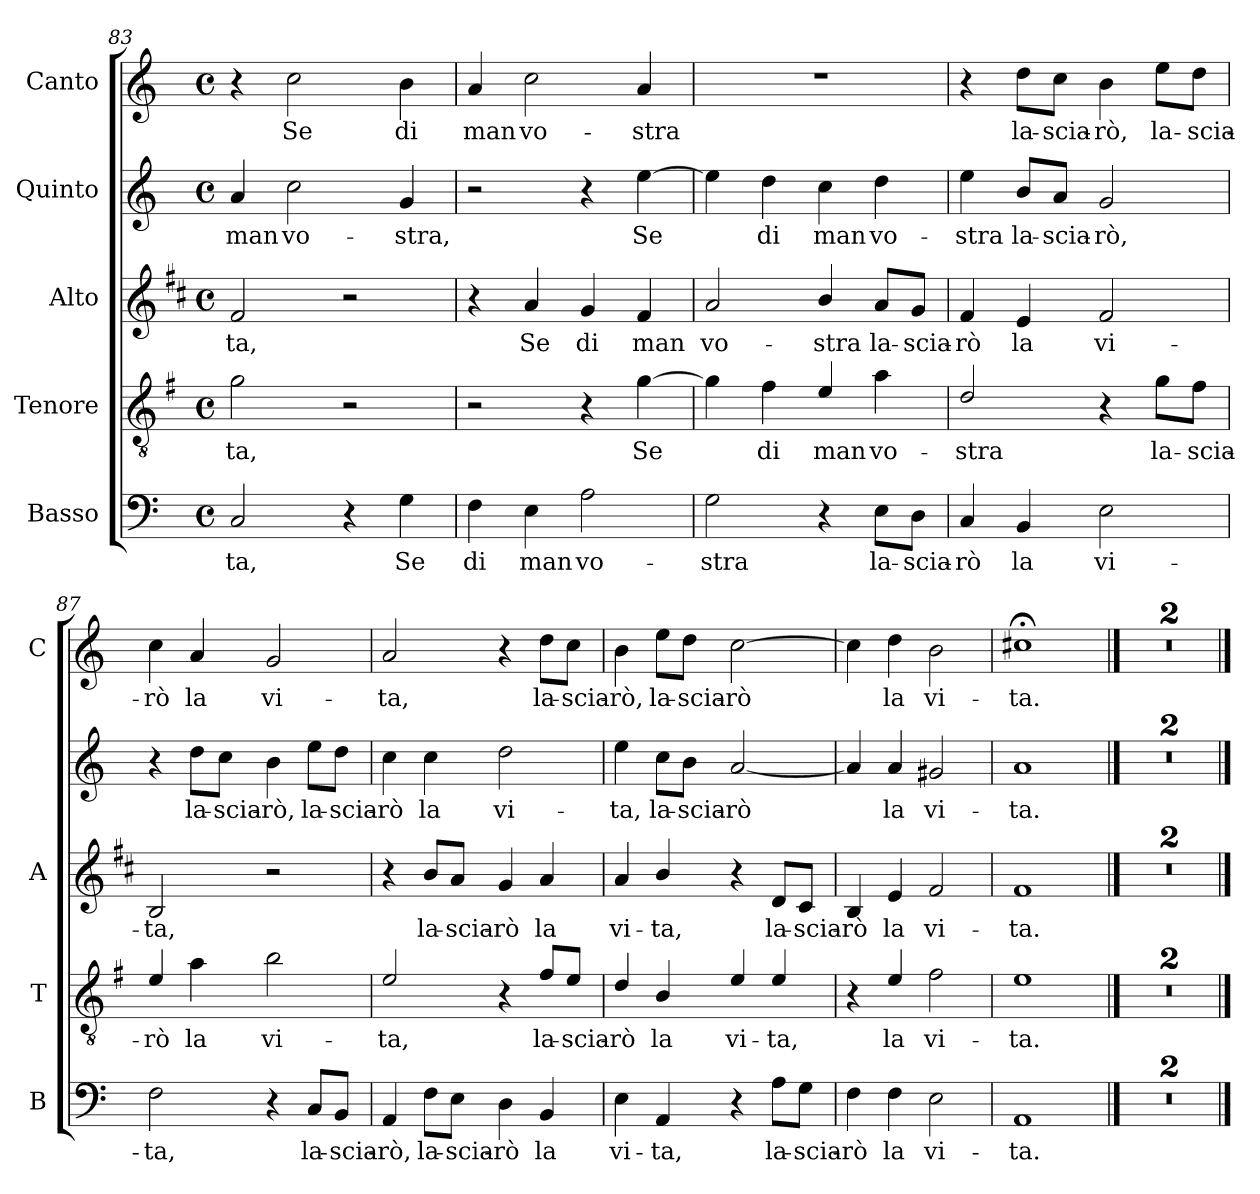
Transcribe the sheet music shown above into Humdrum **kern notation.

**kern	**text	**kern	**text	**kern	**text	**kern	**text	**kern	**text
*part5	*part5	*part4	*part4	*part3	*part3	*part2	*part2	*part1	*part1
*staff5	*staff5	*staff4	*staff4	*staff3	*staff3	*staff2	*staff2	*staff1	*staff1
*I"Basso	*	*I"Tenore	*	*I"Alto	*	*I"Quinto	*	*I"Canto	*
*I'B	*	*I'T	*	*I'A	*	*	*	*I'C	*
*clefF4	*	*clefGv2	*	*clefG2	*	*clefG2	*	*clefG2	*
*	*	*ITrd4c7	*	*ITrd1c2	*	*	*	*	*
*k[]	*	*k[]	*	*k[]	*	*k[]	*	*k[]	*
*C:	*	*C:	*	*C:	*	*C:	*	*C:	*
*M4/4	*	*M4/4	*	*M4/4	*	*M4/4	*	*M4/4	*
*met(c)	*	*met(c)	*	*met(c)	*	*met(c)	*	*met(c)	*
=83	=83	=83	=83	=83	=83	=83	=83	=83	=83
!	!LO:LY:b	!	!LO:LY:b	!	!LO:LY:b	!	!LO:LY:b	!	!
2C/	-ta,	2c\	-ta,	2e/	-ta,	4a/	man	4r	.
!	!	!	!	!	!	!	!LO:LY:b	!	!LO:LY:b
.	.	.	.	.	.	2cc\	vo-	2cc\	Se
4r	.	2r	.	2r	.	.	.	.	.
!	!LO:LY:b	!	!	!	!	!	!LO:LY:b	!	!LO:LY:b
4G\	Se	.	.	.	.	4g/	-stra,	4b\	di
!!LO:PB:g=z
=84	=84	=84	=84	=84	=84	=84	=84	=84	=84
!	!LO:LY:b	!	!	!	!	!	!	!	!LO:LY:b
4F\	di	2r	.	4r	.	2r	.	4a/	man
!	!LO:LY:b	!	!	!	!LO:LY:b	!	!	!	!LO:LY:b
4E\	man	.	.	4g/	Se	.	.	2cc\	vo-
!	!LO:LY:b	!	!	!	!LO:LY:b	!	!	!	!
2A\	vo-	4r	.	4f/	di	4r	.	.	.
!	!	!	!LO:LY:b	!	!LO:LY:b	!	!LO:LY:b	!	!LO:LY:b
.	.	[4c\	Se	4e/	man	[4ee\	Se	4a/	-stra
=85	=85	=85	=85	=85	=85	=85	=85	=85	=85
!	!LO:LY:b	!	!	!	!LO:LY:b	!	!	!	!
2G\	-stra	4c\]	.	2g/	vo-	4ee\]	.	1r	.
!	!	!	!LO:LY:b	!	!	!	!LO:LY:b	!	!
.	.	4B\	di	.	.	4dd\	di	.	.
!	!	!	!LO:LY:b	!	!LO:LY:b	!	!LO:LY:b	!	!
4r	.	4A/	man	4a/	-stra	4cc\	man	.	.
!	!LO:LY:b	!	!LO:LY:b	!	!LO:LY:b	!	!LO:LY:b	!	!
8E\L	la-	4d\	vo-	8g/L	la-	4dd\	vo-	.	.
!	!LO:LY:b	!	!	!	!LO:LY:b	!	!	!	!
8D\J	-scia-	.	.	8f/J	-scia-	.	.	.	.
=86	=86	=86	=86	=86	=86	=86	=86	=86	=86
!	!LO:LY:b	!	!LO:LY:b	!	!LO:LY:b	!	!LO:LY:b	!	!
4C/	-rò	2G/	-stra	4e/	-rò	4ee\	-stra	4r	.
!	!LO:LY:b	!	!	!	!LO:LY:b	!	!LO:LY:b	!	!LO:LY:b
4BB/	la	.	.	4d/	la	8b/L	la-	8dd\L	la-
!	!	!	!	!	!	!	!LO:LY:b	!	!LO:LY:b
.	.	.	.	.	.	8a/J	-scia-	8cc\J	-scia-
!	!LO:LY:b	!	!	!	!LO:LY:b	!	!LO:LY:b	!	!LO:LY:b
2E\	vi-	4r	.	2e/	vi-	2g/	-rò,	4b\	-rò,
!	!	!	!LO:LY:b	!	!	!	!	!	!LO:LY:b
.	.	8c\L	la-	.	.	.	.	8ee\L	la-
!	!	!	!LO:LY:b	!	!	!	!	!	!LO:LY:b
.	.	8B\J	-scia-	.	.	.	.	8dd\J	-scia-
=87	=87	=87	=87	=87	=87	=87	=87	=87	=87
!	!LO:LY:b	!	!LO:LY:b	!	!LO:LY:b	!	!	!	!LO:LY:b
2F\	-ta,	4A/	-rò	2A/	-ta,	4r	.	4cc\	-rò
!	!	!	!LO:LY:b	!	!	!	!LO:LY:b	!	!LO:LY:b
.	.	4d\	la	.	.	8dd\L	la-	4a/	la
!	!	!	!	!	!	!	!LO:LY:b	!	!
.	.	.	.	.	.	8cc\J	-scia-	.	.
!	!	!	!LO:LY:b	!	!	!	!LO:LY:b	!	!LO:LY:b
4r	.	2e\	vi-	2r	.	4b\	-rò,	2g/	vi-
!	!LO:LY:b	!	!	!	!	!	!LO:LY:b	!	!
8C/L	la-	.	.	.	.	8ee\L	la-	.	.
!	!LO:LY:b	!	!	!	!	!	!LO:LY:b	!	!
8BB/J	-scia-	.	.	.	.	8dd\J	-scia-	.	.
=88	=88	=88	=88	=88	=88	=88	=88	=88	=88
!	!LO:LY:b	!	!LO:LY:b	!	!	!	!LO:LY:b	!	!LO:LY:b
4AA/	-rò,	2A/	-ta,	4r	.	4cc\	-rò	2a/	-ta,
!	!LO:LY:b	!	!	!	!LO:LY:b	!	!LO:LY:b	!	!
8F\L	la-	.	.	8a/L	la-	4cc\	la	.	.
!	!LO:LY:b	!	!	!	!LO:LY:b	!	!	!	!
8E\J	-scia-	.	.	8g/J	-scia-	.	.	.	.
!	!LO:LY:b	!	!	!	!LO:LY:b	!	!LO:LY:b	!	!
4D\	-rò	4r	.	4f/	-rò	2dd\	vi-	4r	.
!	!LO:LY:b	!	!LO:LY:b	!	!LO:LY:b	!	!	!	!LO:LY:b
4BB/	la	8B/L	la-	4g/	la	.	.	8dd\L	la-
!	!	!	!LO:LY:b	!	!	!	!	!	!LO:LY:b
.	.	8A/J	-scia-	.	.	.	.	8cc\J	-scia-
!!LO:LB:g=z
=89	=89	=89	=89	=89	=89	=89	=89	=89	=89
!	!LO:LY:b	!	!LO:LY:b	!	!LO:LY:b	!	!LO:LY:b	!	!LO:LY:b
4E\	vi-	4G/	-rò	4g/	vi-	4ee\	-ta,	4b\	-rò,
!	!LO:LY:b	!	!LO:LY:b	!	!LO:LY:b	!	!LO:LY:b	!	!LO:LY:b
4AA/	-ta,	4E/	la	4a/	-ta,	8cc\L	la-	8ee\L	la-
!	!	!	!	!	!	!	!LO:LY:b	!	!LO:LY:b
.	.	.	.	.	.	8b\J	-scia-	8dd\J	-scia-
!	!	!	!LO:LY:b	!	!	!	!LO:LY:b	!	!LO:LY:b
4r	.	4A/	vi-	4r	.	[2a/	-rò	[2cc\	-rò
!	!LO:LY:b	!	!LO:LY:b	!	!LO:LY:b	!	!	!	!
8A\L	la-	4A/	-ta,	8c/L	la-	.	.	.	.
!	!LO:LY:b	!	!	!	!LO:LY:b	!	!	!	!
8G\J	-scia-	.	.	8B/J	-scia-	.	.	.	.
=90	=90	=90	=90	=90	=90	=90	=90	=90	=90
!	!LO:LY:b	!	!	!	!LO:LY:b	!	!	!	!
4F\	-rò	4r	.	4A/	-rò	4a/]	.	4cc\]	.
!	!LO:LY:b	!	!LO:LY:b	!	!LO:LY:b	!	!LO:LY:b	!	!LO:LY:b
4F\	la	4A/	la	4d/	la	4a/	la	4dd\	la
!	!LO:LY:b	!	!LO:LY:b	!	!LO:LY:b	!	!LO:LY:b	!	!LO:LY:b
2E\	vi-	2B\	vi-	2e/	vi-	2g#X/	vi-	2b\	vi-
=91	=91	=91	=91	=91	=91	=91	=91	=91	=91
!	!LO:LY:b	!	!LO:LY:b	!	!LO:LY:b	!	!LO:LY:b	!	!LO:LY:b
1AA	-ta.	1A	-ta.	1e	-ta.	1a	-ta.	1cc#X;<	-ta.
==92	==92	==92	==92	==92	==92	==92	==92	==92	==92
1r	.	1r	.	1r	.	1r	.	1r	.
=93	=93	=93	=93	=93	=93	=93	=93	=93	=93
1r	.	1r	.	1r	.	1r	.	1r	.
==	==	==	==	==	==	==	==	==	==
*-	*-	*-	*-	*-	*-	*-	*-	*-	*-
